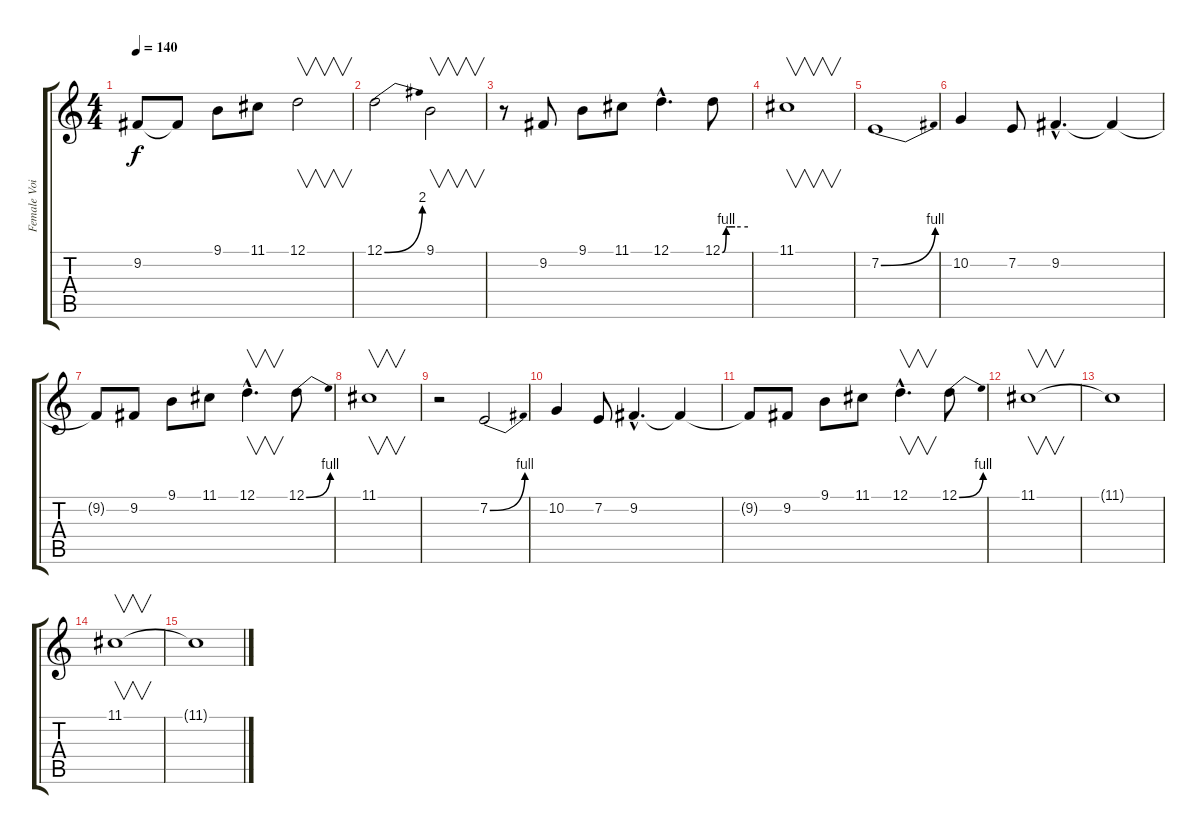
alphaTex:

\track ("Female Voice" "Female Voi") {instrument pad4choir}
\staff {score tabs}
\tuning (D4 A3 F3 C3 G2 C2) {hide}
\ts (4 4)
\tempo 140
\clef g2
\ks c
9.2.8{dy f} 9.2{t}.8 9.1.8 11.1.8 12.1.2{v} |
12.1{be (bend 0 0 60 8)}.2 9.1.2{v} |
r.8 9.2.8 9.1.8 11.1.8 12.1{hac}.4{d} 12.1{be (custom 0 0 9 4 15 4 30 4 60 4)}.8 |
11.1.1{v} |
7.2{be (bend 0 0 60 4)}.1 |
10.2.4 7.2.8 9.2{hac}.4{d} 9.2{t}.4 |
9.2{t}.8 9.2.8 9.1.8 11.1.8 12.1{hac}.4{v d} 12.1{be (bend 0 0 60 4)}.8 |
11.1.1{v} |
r.2 7.2{be (bend 0 0 60 4)}.2 |
10.2.4 7.2.8 9.2{hac}.4{d} 9.2{t}.4 |
9.2{t}.8 9.2.8 9.1.8 11.1.8 12.1{hac}.4{v d} 12.1{be (bend 0 0 60 4)}.8 |
11.1.1{v} |
11.1{t}.1{volume 0} |
11.1.1{v} |
11.1{t}.1{volume 0}
